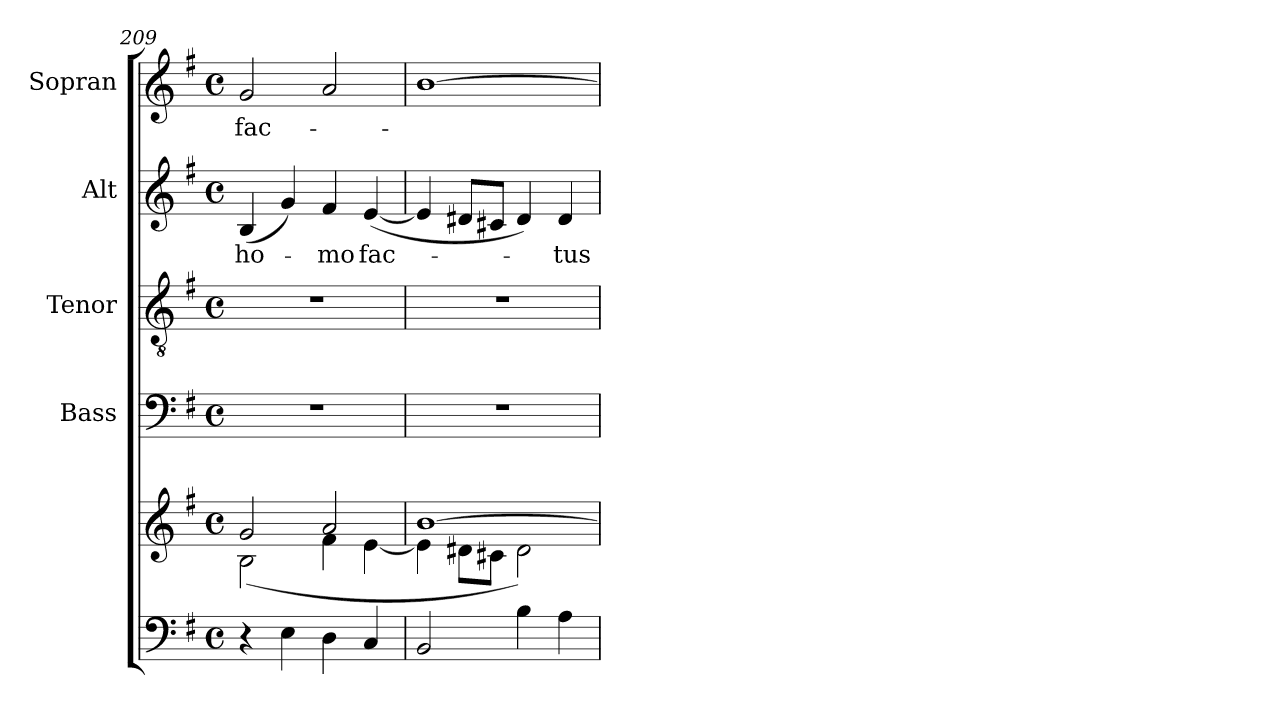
**kern	**kern	**kern	**kern	**kern	**text	**kern	**text
*part5	*part5	*part4	*part3	*part2	*part2	*part1	*part1
*staff6	*staff5	*staff4	*staff3	*staff2	*staff2	*staff1	*staff1
*	*	*I"Bass	*I"Tenor	*I"Alt	*	*I"Sopran	*
*	*	*I'B.	*I'T.	*I'A.	*	*I'S.	*
*clefF4	*clefG2	*clefF4	*clefGv2	*clefG2	*	*clefG2	*
*k[f#]	*k[f#]	*k[f#]	*k[f#]	*k[f#]	*	*k[f#]	*
*G:	*G:	*G:	*G:	*G:	*	*G:	*
*M4/4	*M4/4	*M4/4	*M4/4	*M4/4	*	*M4/4	*
*met(c)	*met(c)	*met(c)	*met(c)	*met(c)	*	*met(c)	*
=209	=209	=209	=209	=209	=209	=209	=209
*	*^	*	*	*	*	*	*
!	!	!	!	!	!	!LO:LY:b	!	!LO:LY:b
4r	2g/	(<2B\	1r	1r	(<4B/	ho-	2g/	fac-
4E\	.	.	.	.	4g/)	.	.	.
!	!	!	!	!	!	!LO:LY:b	!	!
4D\	2a/	4f#\	.	.	4f#/	-mo	2a/	.
!	!	!	!	!	!	!LO:LY:b	!	!
4C/	.	[<4e\	.	.	(<[4e/	fac-	.	.
!!LO:PB:g=z
=210	=210	=210	=210	=210	=210	=210	=210	=210
2BB/	[>1b	4e\]	1r	1r	4e/]	.	[1b	.
.	.	8d#X\L	.	.	8d#X/L	.	.	.
.	.	8c#X\J	.	.	8c#X/J	.	.	.
4B\	.	2d#\)	.	.	4d#/)	.	.	.
!	!	!	!	!	!	!LO:LY:b	!	!
4A\	.	.	.	.	4d#/	-tus	.	.
*	*v	*v	*	*	*	*	*	*
=	=	=	=	=	=	=	=
*-	*-	*-	*-	*-	*-	*-	*-
